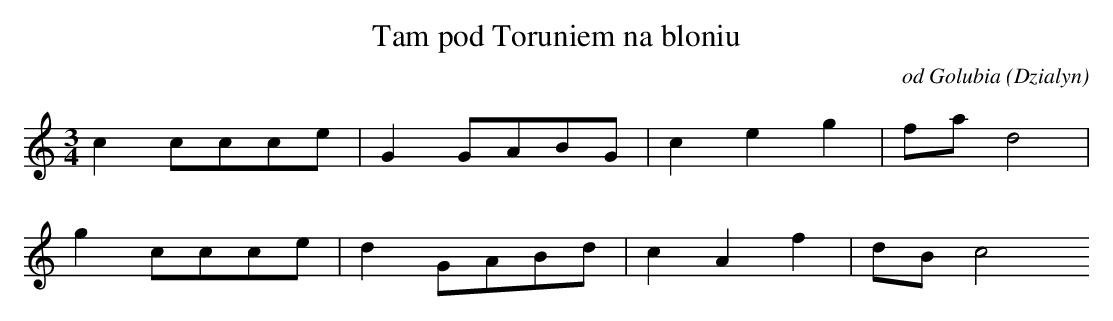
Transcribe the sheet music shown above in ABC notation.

X:1
T: Tam pod Toruniem na bloniu
O: od Golubia (Dzialyn)
M: 3/4
L: 1/8
K: C
c2ccce | G2GABG | c2e2g2 | fad4 |
g2ccce | d2GABd | c2A2f2 | dBc4
